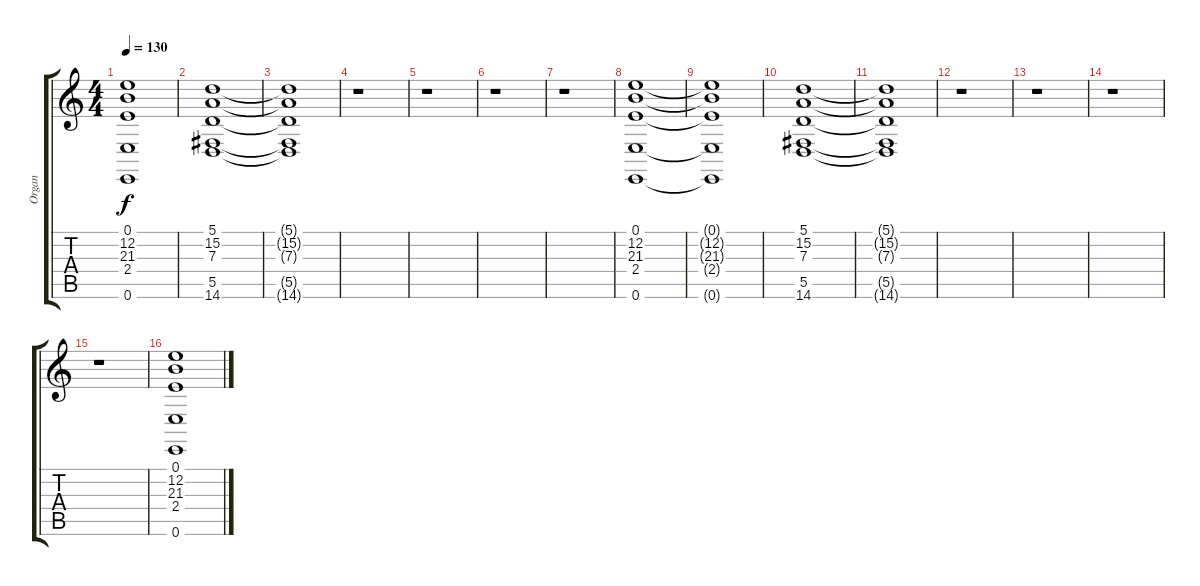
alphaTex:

\track ("Organ" "Organ") {instrument rockorgan}
\staff {score tabs}
\tuning (E4 B3 G3 D3 A2 E2) {hide}
\ts (4 4)
\tempo 130
\clef g2
\ks c
(0.1{t} 12.2{t} 21.3{t} 2.4{t} 0.6{t}).1{dy f} |
(5.1 15.2 7.3 5.5 14.6).1 |
(5.1{t} 15.2{t} 7.3{t} 5.5{t} 14.6{t}).1 |
r.1 |
r.1 |
r.1 |
r.1 |
(0.1 12.2 21.3 2.4 0.6).1{volume 7} |
(0.1{t} 12.2{t} 21.3{t} 2.4{t} 0.6{t}).1 |
(5.1 15.2 7.3 5.5 14.6).1 |
(5.1{t} 15.2{t} 7.3{t} 5.5{t} 14.6{t}).1 |
r.1 |
r.1 |
r.1 |
r.1 |
(0.1 12.2 21.3 2.4 0.6).1
